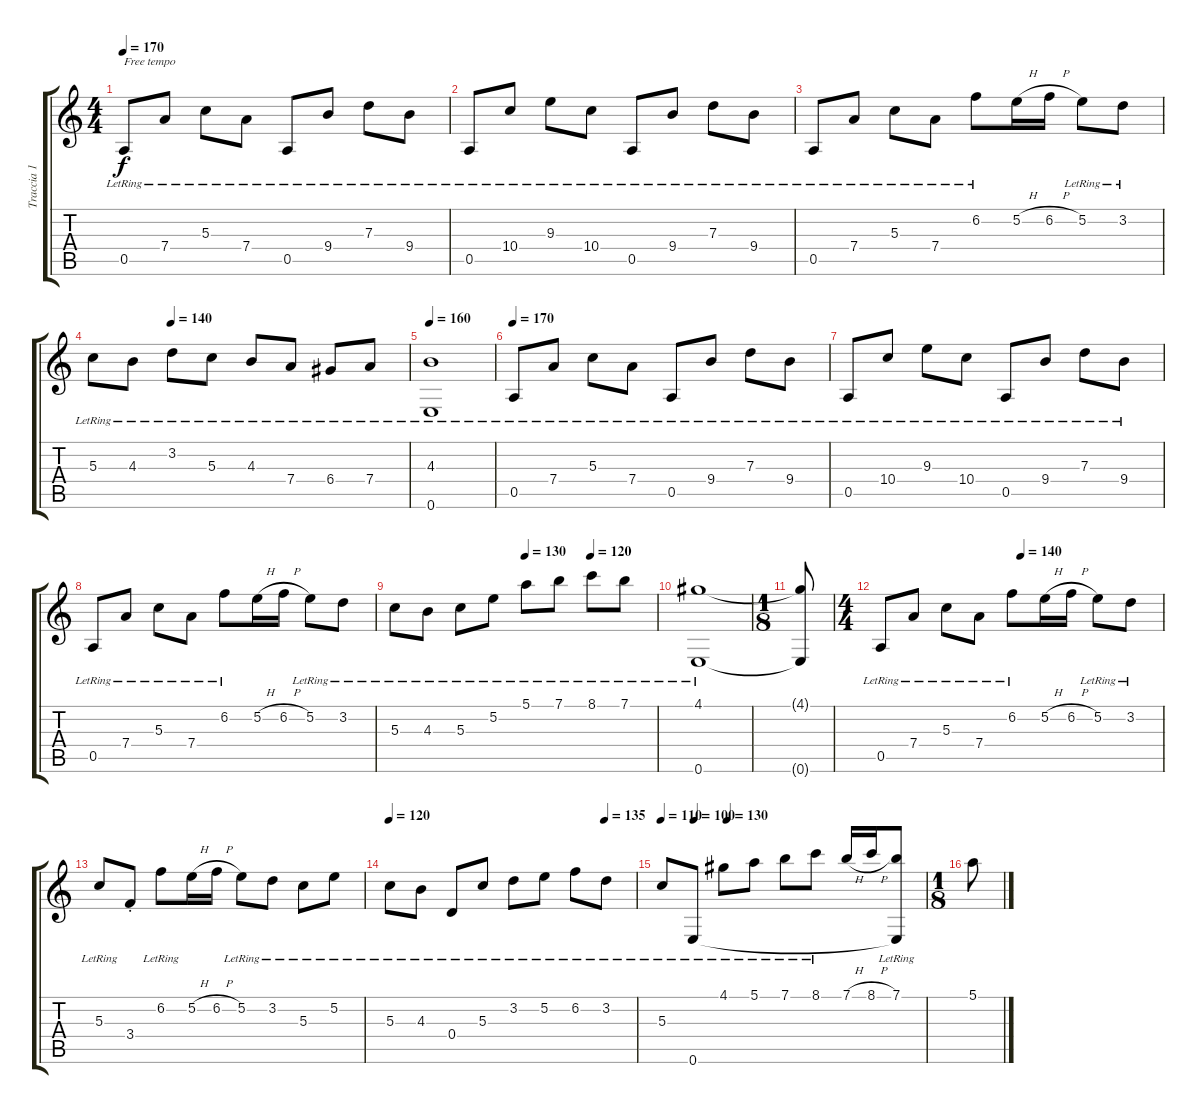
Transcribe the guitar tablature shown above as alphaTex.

\track ("Traccia 1" "Traccia 1") {instrument acousticguitarnylon}
\staff {score tabs}
\tuning (E4 B3 G3 D3 A2 E2) {hide}
\ts (4 4)
\tempo 170
\clef g2
\ks c
0.5{lr}.8{txt "Free tempo" dy f instrument acousticguitarnylon} 7.4{lr}.8 5.3{lr}.8 7.4{lr}.8 0.5{lr}.8 9.4{lr}.8 7.3{lr}.8 9.4{lr}.8 |
0.5{lr}.8 10.4{lr}.8 9.3{lr}.8 10.4{lr}.8 0.5{lr}.8 9.4{lr}.8 7.3{lr}.8 9.4{lr}.8 |
0.5{lr}.8 7.4{lr}.8 5.3{lr}.8 7.4{lr}.8 6.2{lr}.8 5.2{h}.16 6.2{h}.16 5.2{lr}.8 3.2{lr}.8 |
\tempo (140 0.25)
5.3{lr}.8 4.3{lr}.8 3.2{lr}.8 5.3{lr}.8 4.3{lr}.8 7.4{lr}.8 6.4{lr}.8 7.4{lr}.8 |
\tempo 160
(4.3{lr} 0.6{lr}).1 |
\tempo 170
0.5{lr}.8 7.4{lr}.8 5.3{lr}.8 7.4{lr}.8 0.5{lr}.8 9.4{lr}.8 7.3{lr}.8 9.4{lr}.8 |
0.5{lr}.8 10.4{lr}.8 9.3{lr}.8 10.4{lr}.8 0.5{lr}.8 9.4{lr}.8 7.3{lr}.8 9.4{lr}.8 |
0.5{lr}.8 7.4{lr}.8 5.3{lr}.8 7.4{lr}.8 6.2{lr}.8 5.2{h}.16 6.2{h}.16 5.2{lr}.8 3.2{lr}.8 |
\tempo (130 0.5)
\tempo (120 0.75)
5.3{lr}.8 4.3{lr}.8 5.3{lr}.8 5.2{lr}.8 5.1{lr}.8 7.1{lr}.8 8.1{lr}.8 7.1{lr}.8 |
(4.1{lr} 0.6{lr}).1 |
\ts (1 8)
(4.1{t} 0.6{t}).8 |
\ts (4 4)
\tempo (140 0.5)
0.5{lr}.8 7.4{lr}.8 5.3{lr}.8 7.4{lr}.8 6.2{lr}.8 5.2{h}.16 6.2{h}.16 5.2{lr}.8 3.2{lr}.8 |
5.3{lr}.8 3.4{st}.8 6.2{lr}.8 5.2{h}.16 6.2{h}.16 5.2{lr}.8 3.2{lr}.8 5.3{lr}.8 5.2{lr}.8 |
\tempo 120
\tempo (135 0.875)
5.3{lr}.8 4.3{lr}.8 0.4{lr}.8 5.3{lr}.8 3.2{lr}.8 5.2{lr}.8 6.2{lr}.8 3.2{lr}.8 |
\tempo 110
\tempo (100 0.125)
\tempo (130 0.25)
5.3{lr}.8 0.6{lr}.8 4.1{lr}.8 5.1{lr}.8 7.1{lr}.8 8.1{lr}.8 7.1{h}.16 8.1{h}.16 (7.1{lr} 0.6{t}).8 |
\ts (1 8)
5.1.8
